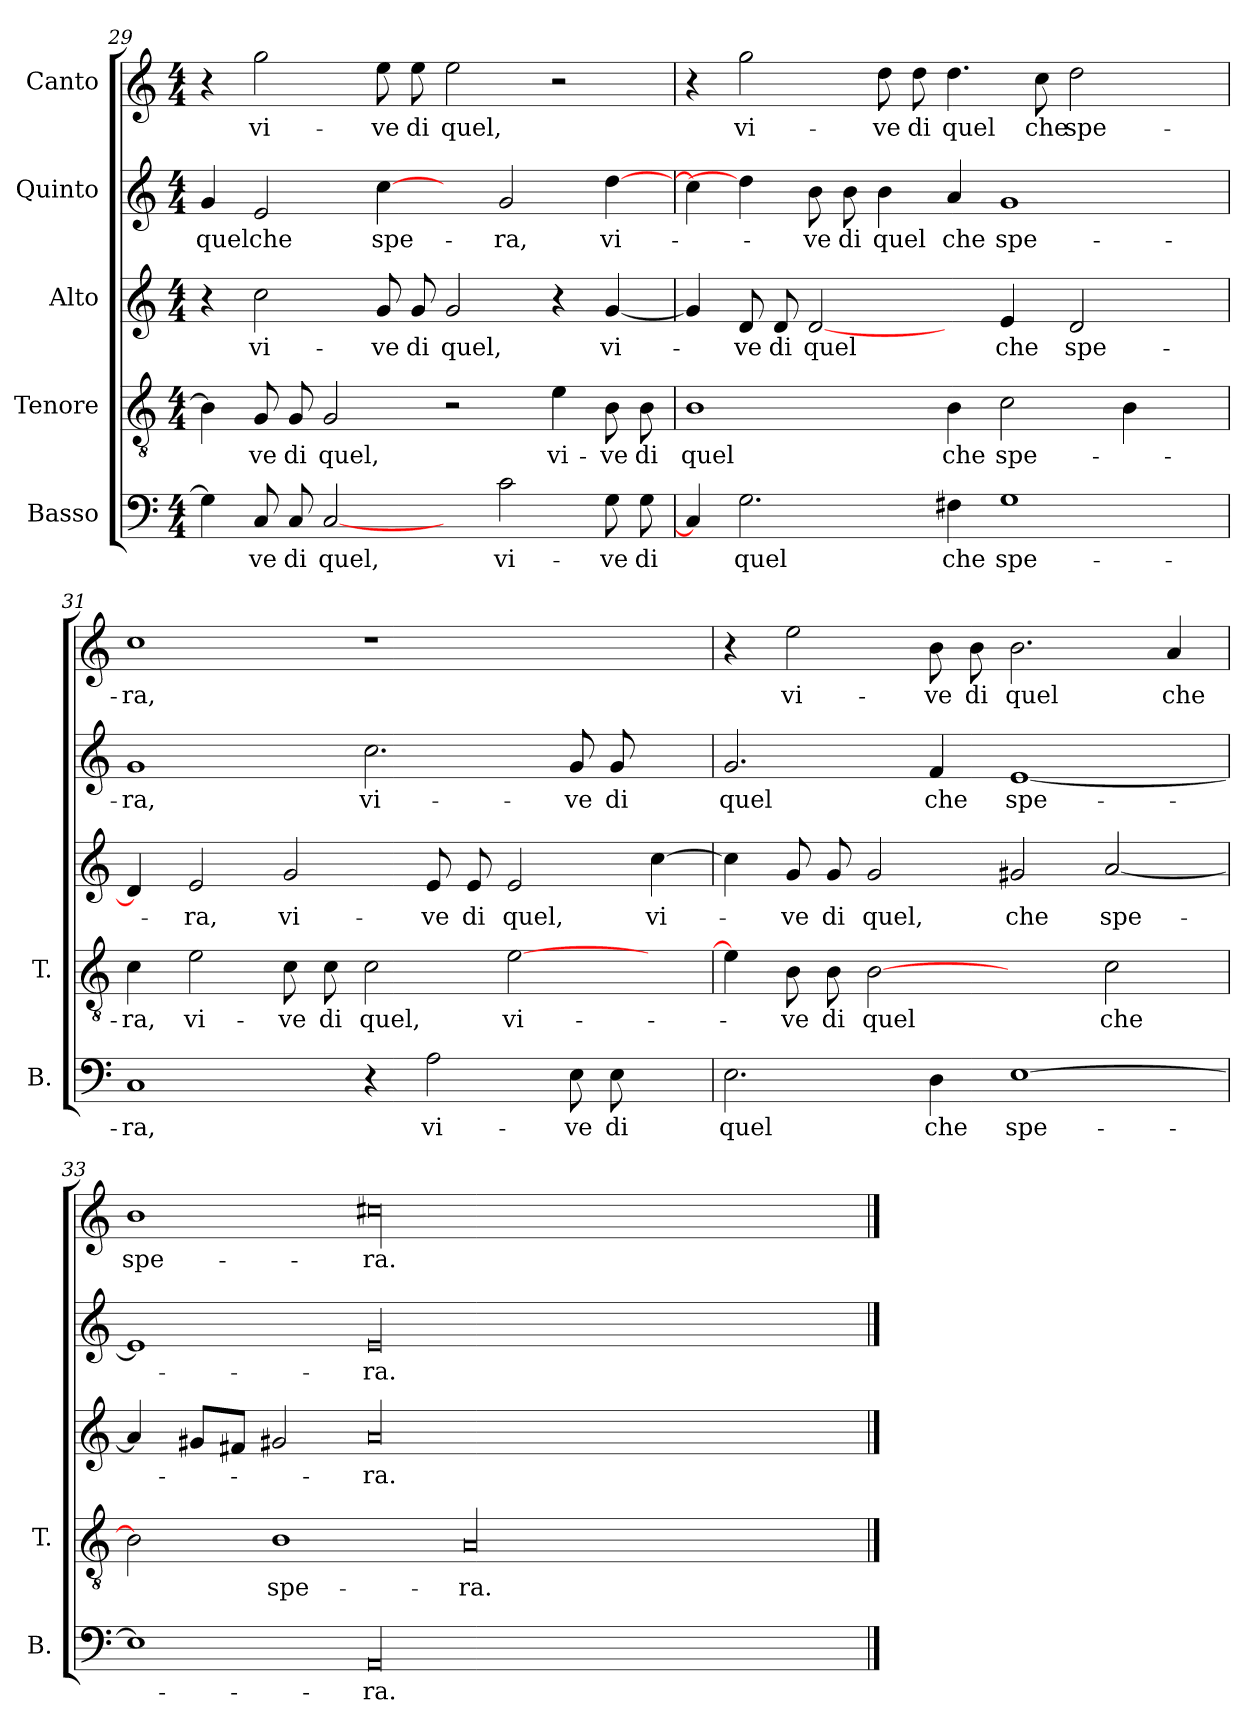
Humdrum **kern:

**kern	**text	**kern	**text	**kern	**text	**kern	**text	**kern	**text
*part5	*part5	*part4	*part4	*part3	*part3	*part2	*part2	*part1	*part1
*staff5	*staff5	*staff4	*staff4	*staff3	*staff3	*staff2	*staff2	*staff1	*staff1
*I"Basso	*	*I"Tenore	*	*I"Alto	*	*I"Quinto	*	*I"Canto	*
*I'B.	*	*I'T.	*	*	*	*	*	*	*
*clefF4	*	*clefGv2	*	*clefG2	*	*clefG2	*	*clefG2	*
*k[]	*	*k[]	*	*k[]	*	*k[]	*	*k[]	*
*C:	*	*C:	*	*C:	*	*C:	*	*C:	*
*M4/4	*	*M4/4	*	*M4/4	*	*M4/4	*	*M4/4	*
=29	=29	=29	=29	=29	=29	=29	=29	=29	=29
4G\]	.	4B\]	.	4r	.	4g/	quel	4r	.
8C/	-ve	8G/	-ve	2cc\	vi-	2e/	che	2gg\	vi-
8C/	di	8G/	di	.	.	.	.	.	.
[2C/	quel,	2G/	quel,	.	.	.	.	.	.
.	.	.	.	8g/	-ve	[4cc\	spe-	8ee\	-ve
.	.	.	.	8g/	di	.	.	8ee\	di
4ryy	.	2r	.	2g/	quel,	4ryy	.	2ee\	quel,
2c\	vi-	.	.	.	.	2g/	-ra,	.	.
.	.	4e\	vi-	4r	.	.	.	2r	.
8G\	-ve	8B\	-ve	[4g/	vi-	[4dd\	vi-	.	.
8G\	di	8B\	di	.	.	.	.	.	.
=30	=30	=30	=30	=30	=30	=30	=30	=30	=30
4C/]	.	1B\	quel	4g/]	.	4cc\]	.	4r	.
2.G\	quel	.	.	8d/	-ve	4dd\]	.	2gg\	vi-
.	.	.	.	8d/	di	.	.	.	.
.	.	.	.	[2d/	quel	8b\	-ve	.	.
.	.	.	.	.	.	8b\	di	.	.
.	.	.	.	.	.	4b\	quel	8dd\	-ve
.	.	.	.	.	.	.	.	8dd\	di
4F#X\	che	4B\	che	4ryy	.	4a/	che	4.dd\	quel
1G\	spe-	2c\	spe-	4e/	che	1g/	spe-	.	.
.	.	.	.	.	.	.	.	8cc\	che
.	.	.	.	2d/	spe-	.	.	2dd\	spe-
.	.	4B\	.	.	.	.	.	.	.
.	.	4ryy	.	4ryy	.	.	.	4ryy	.
=31	=31	=31	=31	=31	=31	=31	=31	=31	=31
1C/	-ra,	4c\	-ra,	4d/]	.	1g/	-ra,	1cc\	-ra,
.	.	2e\	vi-	2e/	-ra,	.	.	.	.
.	.	8c\	-ve	2g/	vi-	.	.	.	.
.	.	8c\	di	.	.	.	.	.	.
4r	.	2c\	quel,	.	.	2.cc\	vi-	1r	.
2A\	vi-	.	.	8e/	-ve	.	.	.	.
.	.	.	.	8e/	di	.	.	.	.
.	.	[2e\	vi-	2e/	quel,	.	.	.	.
8E\	-ve	.	.	.	.	8g/	-ve	.	.
8E\	di	.	.	.	.	8g/	di	.	.
4ryy	.	4ryy	.	[4cc\	vi-	4ryy	.	4ryy	.
=32	=32	=32	=32	=32	=32	=32	=32	=32	=32
2.E\	quel	4e\]	.	4cc\]	.	2.g/	quel	4r	.
.	.	8B\	-ve	8g/	-ve	.	.	2ee\	vi-
.	.	8B\	di	8g/	di	.	.	.	.
.	.	[2B\	quel	2g/	quel,	.	.	.	.
4D\	che	.	.	.	.	4f/	che	8b\	-ve
.	.	.	.	.	.	.	.	8b\	di
[1E\	spe-	2ryy	.	2g#X/	che	[1e/	spe-	2.b\	quel
.	.	2c\	che	[2a/	spe-	.	.	.	.
.	.	.	.	.	.	.	.	4a/	che
=33	=33	=33	=33	=33	=33	=33	=33	=33	=33
1E\]	.	2B\]	.	4a/]	.	1e/]	.	1b\	spe-
.	.	.	.	8g#X/L	.	.	.	.	.
.	.	.	.	8f#X/J	.	.	.	.	.
.	.	1B\	spe-	2g#X/	.	.	.	.	.
00AA/	-ra.	.	.	00a/	-ra.	00e/	-ra.	00cc#X\	-ra.
.	.	00A/	-ra.	.	.	.	.	.	.
2ryy	.	.	.	2ryy	.	2ryy	.	2ryy	.
==	==	==	==	==	==	==	==	==	==
*-	*-	*-	*-	*-	*-	*-	*-	*-	*-
